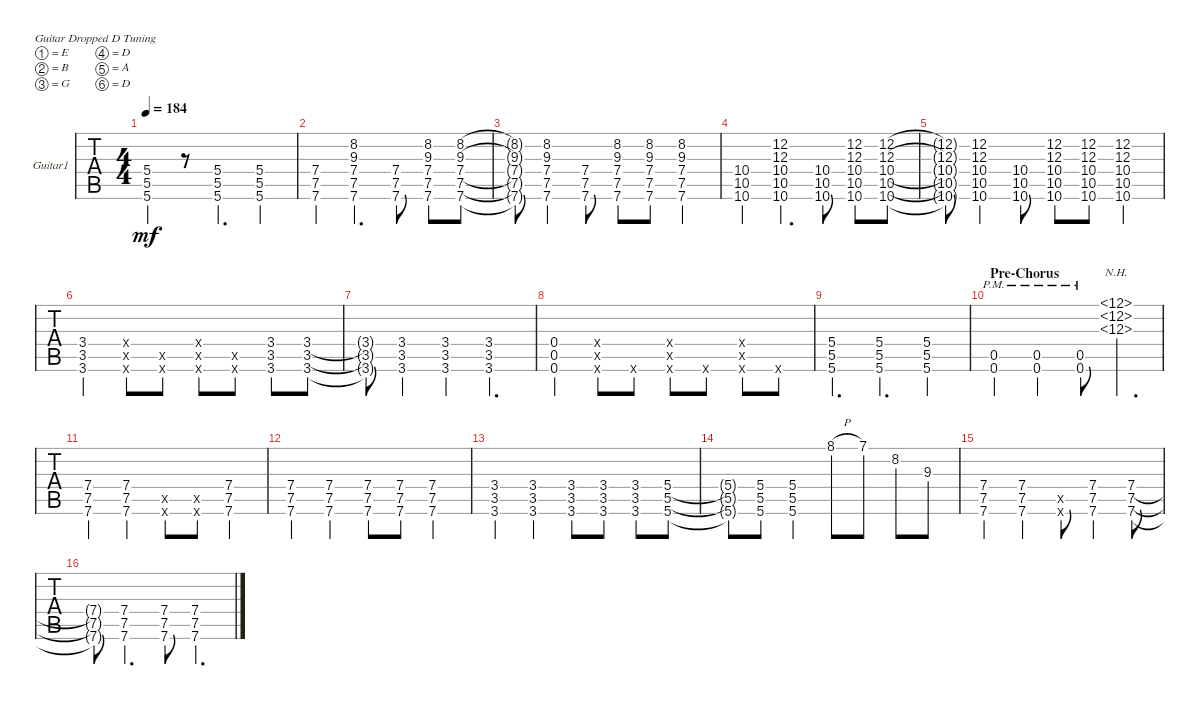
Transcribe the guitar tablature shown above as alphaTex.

\defaultSystemsLayout 4
\bracketExtendMode groupsimilarinstruments
\firstSystemTrackNameOrientation horizontal
\otherSystemsTrackNameOrientation horizontal
\track ("Guitar 1 (Mercedes)" "Guitar1") {instrument overdrivenguitar}
\staff {tabs}
\tuning (E4 B3 G3 D3 A2 D2)
\ts (4 4)
\tempo 184
\clef g2
\ks c
(5.6 5.5 5.4).4{dy mf} r.8 (5.6 5.5 5.4).4{d} (5.4 5.5 5.6).4 |
(7.6 7.5 7.4).4 (7.6 7.5 7.4 9.3 8.2).4{d} (7.6 7.5 7.4).8 (7.6 7.5 7.4 9.3 8.2).8 (7.6 7.5 7.4 9.3 8.2).8 |
(7.6{t} 7.5{t} 7.4{t} 9.3{t} 8.2{t}).8 (7.6 7.5 7.4 9.3 8.2).4 (7.6 7.5 7.4).8 (7.6 7.5 7.4 9.3 8.2).8 (7.6 7.5 7.4 9.3 8.2).8 (7.6 7.5 7.4 9.3 8.2).4 |
(10.6 10.5 10.4).4 (10.6 10.5 10.4 12.3 12.2).4{d} (10.6 10.4 10.5).8 (10.6 10.5 10.4 12.3 12.2).8 (10.6 10.5 10.4 12.3 12.2).8 |
(10.6{t} 10.5{t} 10.4{t} 12.3{t} 12.2{t}).8 (10.6 10.5 10.4 12.3 12.2).4 (10.6 10.4 10.5).8 (10.6 10.5 10.4 12.2 12.3).8 (10.6 10.4 10.5 12.3 12.2).8 (10.6 10.5 10.4 12.2 12.3).4 |
(3.6 3.5 3.4).4 (3.6{x} 3.5{x} 3.4{x}).8 (3.6{x} 3.5{x}).8 (3.6{x} 3.5{x} 3.4{x}).8 (3.6{x} 3.5{x}).8 (3.6 3.5 3.4).8 (3.6 3.5 3.4).8 |
(3.6{t} 3.5{t} 3.4{t}).8 (3.6 3.5 3.4).4 (3.6 3.4 3.5).4 (3.6 3.5 3.4).4{d} |
(0.6 0.5 0.4).4 (0.6{x} 0.5{x} 0.4{x}).8 0.6{x}.8 (0.6{x} 0.5{x} 0.4{x}).8 0.6{x}.8 (0.6{x} 0.5{x} 0.4{x}).8 0.6{x}.8 |
(5.6 5.5 5.4).4{d} (5.6 5.5 5.4).4{d} (5.6 5.5 5.4).4 |
\section ("" "Pre-Chorus")
(0.6{pm} 0.5{pm}).4 (0.6{pm} 0.5{pm}).4 (0.6{pm} 0.5{pm}).8 (12.3{nh} 12.2{nh} 12.1{nh}).4{d} |
(7.6 7.5 7.4).4 (7.6 7.5 7.4).4 (7.6{x} 7.5{x}).8 (7.6{x} 7.5{x}).8 (7.6 7.5 7.4).4 |
(7.6 7.4 7.5).4 (7.6 7.4 7.5).4 (7.6 7.5 7.4).8 (7.6 7.5 7.4).8 (7.6 7.5 7.4).4 |
(3.6 3.5 3.4).4 (3.6 3.5 3.4).4 (3.6 3.4 3.5).8 (3.6 3.4 3.5).8 (3.6 3.4 3.5).8 (5.6 5.5 5.4).8 |
(5.6{t} 5.5{t} 5.4{t}).8 (5.6 5.4 5.5).8 (5.6 5.5 5.4).4 8.1{h}.8 7.1.8 8.2.8 9.3.8 |
(7.6 7.5 7.4).4 (7.6 7.4 7.5).4 (7.6{x} 7.5{x}).8 (7.6 7.5 7.4).4 (7.6 7.5 7.4).8 |
(7.4{t} 7.5{t} 7.6{t}).8 (7.6 7.5 7.4).4{d} (7.6 7.5 7.4).8 (7.4 7.5 7.6).4{d}
